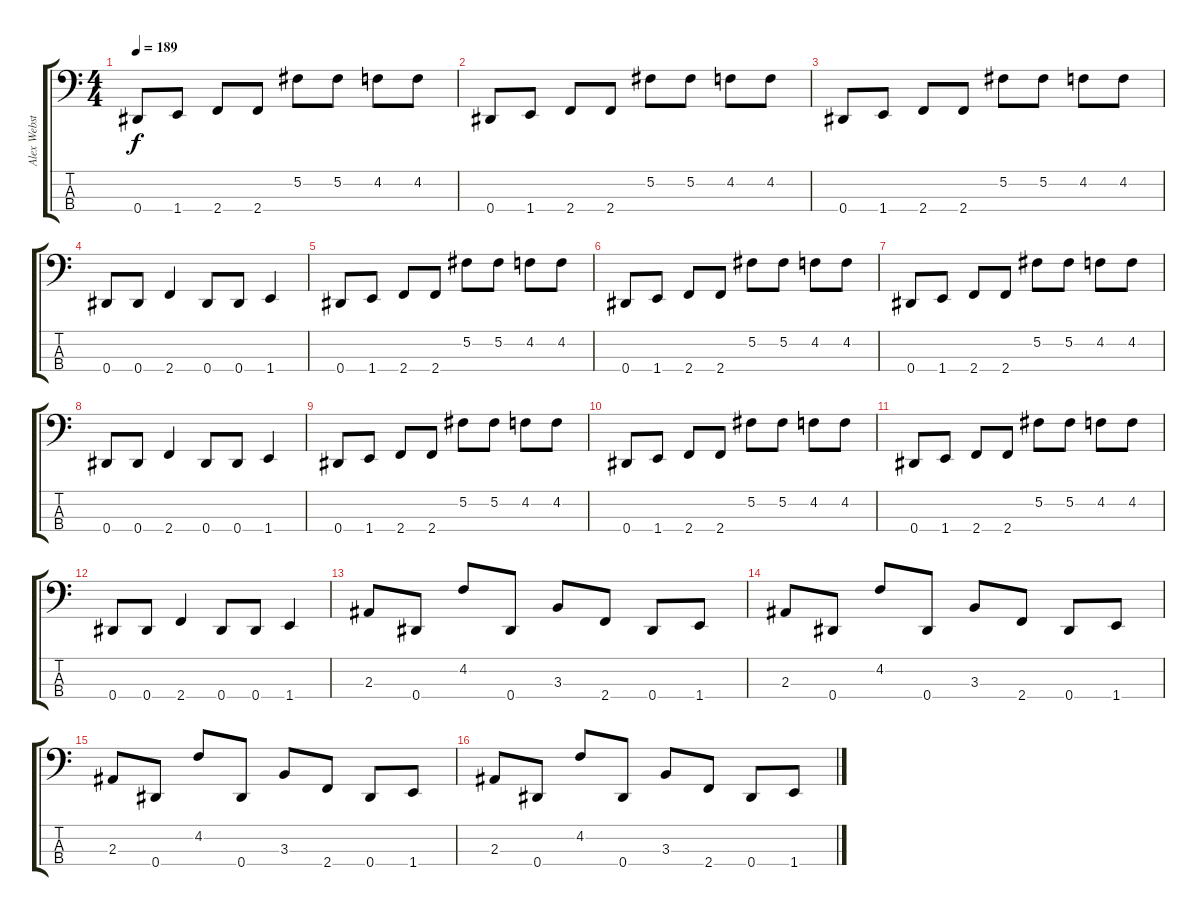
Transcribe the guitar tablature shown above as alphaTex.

\track ("Alex Webster" "Alex Webst") {instrument electricbassfinger}
\staff {score tabs}
\tuning (Gb2 Db2 Ab1 Eb1) {hide}
\ts (4 4)
\tempo 189
\clef f4
\ks c
0.4.8{dy f} 1.4.8 2.4.8 2.4.8 5.2.8 5.2.8 4.2.8 4.2.8 |
0.4.8 1.4.8 2.4.8 2.4.8 5.2.8 5.2.8 4.2.8 4.2.8 |
0.4.8 1.4.8 2.4.8 2.4.8 5.2.8 5.2.8 4.2.8 4.2.8 |
0.4.8 0.4.8 2.4.4 0.4.8 0.4.8 1.4.4 |
0.4.8 1.4.8 2.4.8 2.4.8 5.2.8 5.2.8 4.2.8 4.2.8 |
0.4.8 1.4.8 2.4.8 2.4.8 5.2.8 5.2.8 4.2.8 4.2.8 |
0.4.8 1.4.8 2.4.8 2.4.8 5.2.8 5.2.8 4.2.8 4.2.8 |
0.4.8 0.4.8 2.4.4 0.4.8 0.4.8 1.4.4 |
0.4.8 1.4.8 2.4.8 2.4.8 5.2.8 5.2.8 4.2.8 4.2.8 |
0.4.8 1.4.8 2.4.8 2.4.8 5.2.8 5.2.8 4.2.8 4.2.8 |
0.4.8 1.4.8 2.4.8 2.4.8 5.2.8 5.2.8 4.2.8 4.2.8 |
0.4.8 0.4.8 2.4.4 0.4.8 0.4.8 1.4.4 |
2.3.8 0.4.8 4.2.8 0.4.8 3.3.8 2.4.8 0.4.8 1.4.8 |
2.3.8 0.4.8 4.2.8 0.4.8 3.3.8 2.4.8 0.4.8 1.4.8 |
2.3.8 0.4.8 4.2.8 0.4.8 3.3.8 2.4.8 0.4.8 1.4.8 |
2.3.8 0.4.8 4.2.8 0.4.8 3.3.8 2.4.8 0.4.8 1.4.8
